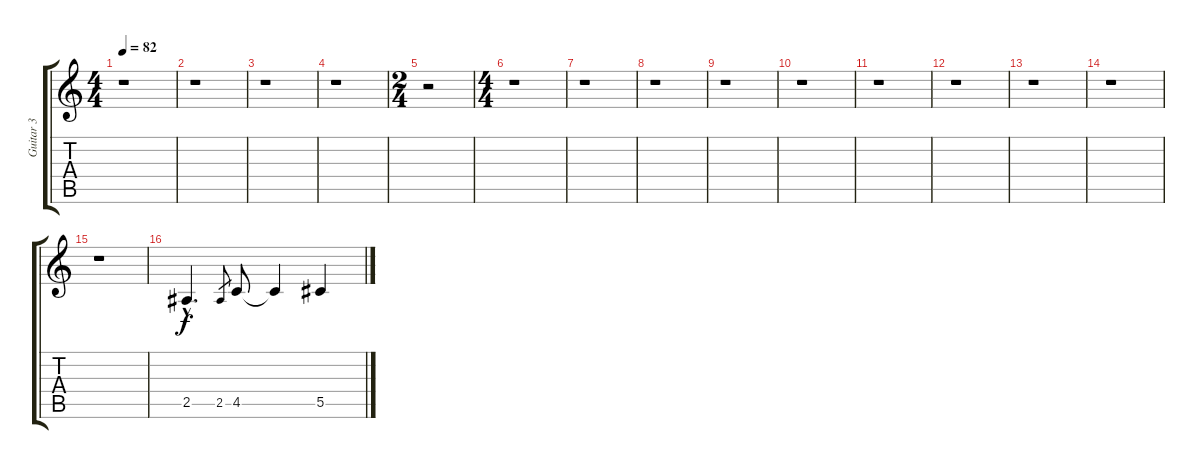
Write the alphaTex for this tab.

\track ("Guitar 3" "Guitar 3") {instrument distortionguitar}
\staff {score tabs}
\tuning (Db4 Ab3 Ab3 Db3 Ab2 Db2) {hide}
\ts (4 4)
\tempo 82
\clef g2
\ks c
r.1{dy f instrument distortionguitar} |
r.1 |
r.1 |
r.1 |
\ts (2 4)
r.2 |
\ts (4 4)
r.1 |
r.1 |
r.1 |
r.1 |
r.1 |
r.1 |
r.1 |
r.1 |
r.1 |
r.1 |
2.5{hac}.4{d} 2.5.8{gr} 4.5.8 4.5{t}.4 5.5.4
